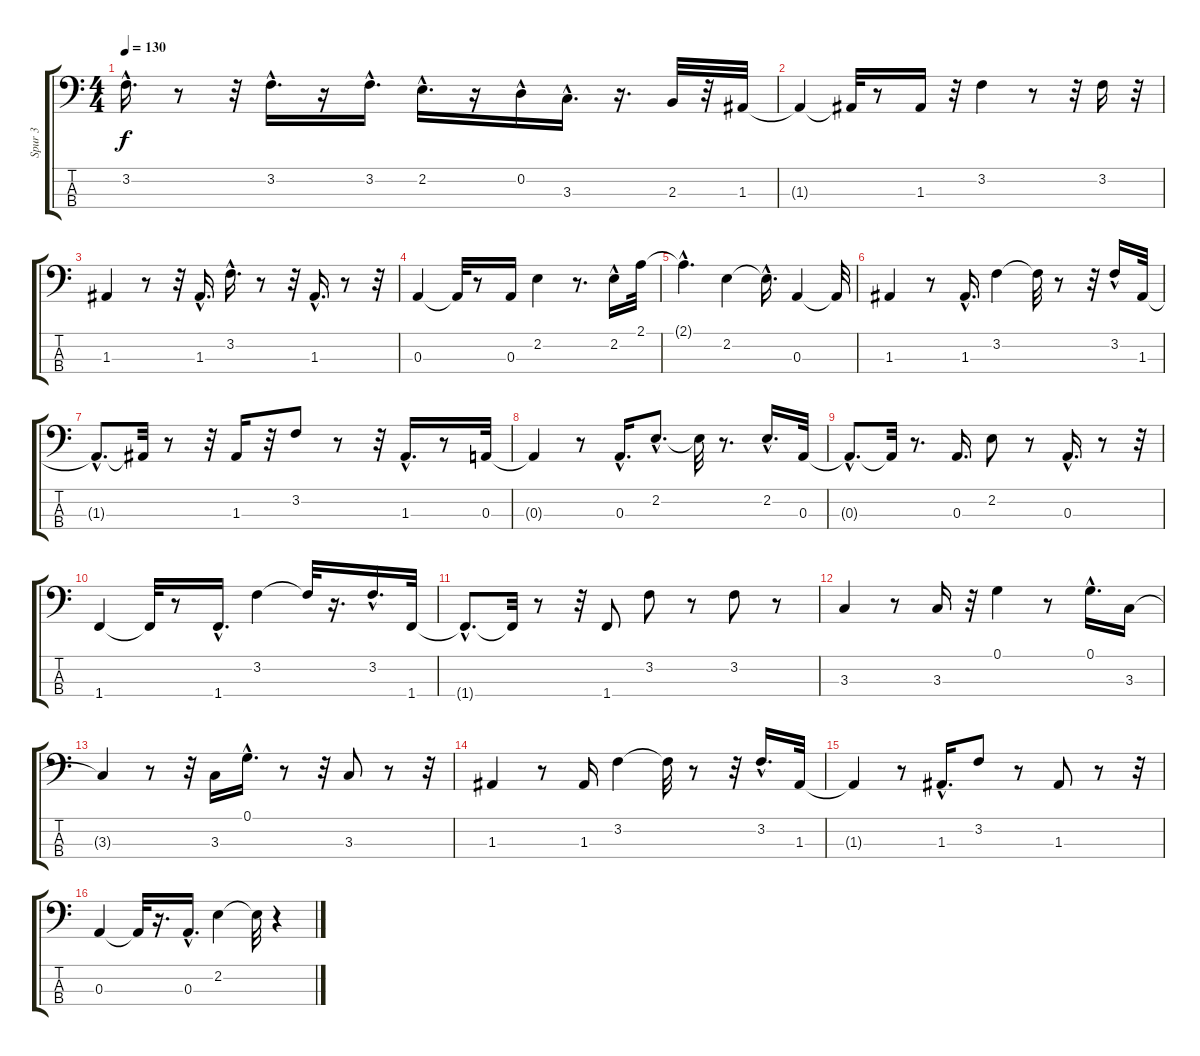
\track ("Spur 3" "Spur 3") {instrument fretlessbass}
\staff {score tabs}
\tuning (G2 D2 A1 E1) {hide}
\ts (4 4)
\tempo 130
\clef f4
\ks c
3.2{hac}.16{d dy f} r.8 r.32 3.2{hac}.16{d} r.16 3.2{hac}.16{d} 2.2{hac}.16{d} r.16 0.2{hac}.16 3.3{hac}.16{d} r.16{d} 2.3.32 r.32 1.3.32 |
1.3{t}.4 1.3{t}.32 r.8 1.3.16 r.32 3.2.4 r.8 r.32 3.2.16 r.32 |
1.3.4 r.8 r.32 1.3{hac}.16{d} 3.2{hac}.16{d} r.8 r.32 1.3{hac}.16{d} r.8 r.32 |
0.3.4 0.3{t}.32 r.8 0.3.16 2.2.4 r.8{d} 2.2{hac}.16 2.1.32 |
2.1{hac t}.4{d} 2.2.4 2.2{hac t}.16{d} 0.3.4 0.3{t}.32 |
1.3.4 r.8 1.3{hac}.16{d} 3.2.4 3.2{t}.32 r.8 r.32 3.2{hac}.16 1.3.32 |
1.3{hac t}.8{d} 1.3{t}.32 r.8 r.32 1.3.16 r.32 3.2.8 r.8 r.32 1.3{hac}.16{d} r.8 0.3.32 |
0.3{t}.4 r.8 0.3{hac}.16{d} 2.2{hac}.8{d} 2.2{t}.32 r.8{d} 2.2{hac}.16{d} 0.3.32 |
0.3{hac t}.8{d} 0.3{t}.32 r.8{d} 0.3.16{d} 2.2.8 r.8 0.3{hac}.16{d} r.8 r.32 |
1.4.4 1.4{t}.32 r.8 1.4{hac}.16{d} 3.2.4 3.2{t}.32 r.16{d} 3.2{hac}.16{d} 1.4.32 |
1.4{hac t}.8{d} 1.4{t}.32 r.8 r.32 1.4.8 3.2.8 r.8 3.2.8 r.8 |
3.3.4 r.8 3.3.16 r.32 0.1.4 r.8 0.1{hac}.16{d} 3.3.16 |
3.3{t}.4 r.8 r.32 3.3.16 0.1{hac}.16{d} r.8 r.32 3.3.8 r.8 r.32 |
1.3.4 r.8 1.3.16 3.2.4 3.2{t}.32 r.8 r.32 3.2{hac}.16{d} 1.3.32 |
1.3{t}.4 r.8 1.3{hac}.16{d} 3.2.8 r.8 1.3.8 r.8 r.32 |
0.3.4 0.3{t}.32 r.16{d} 0.3{hac}.16{d} 2.2.4 2.2{t}.32 r.4
